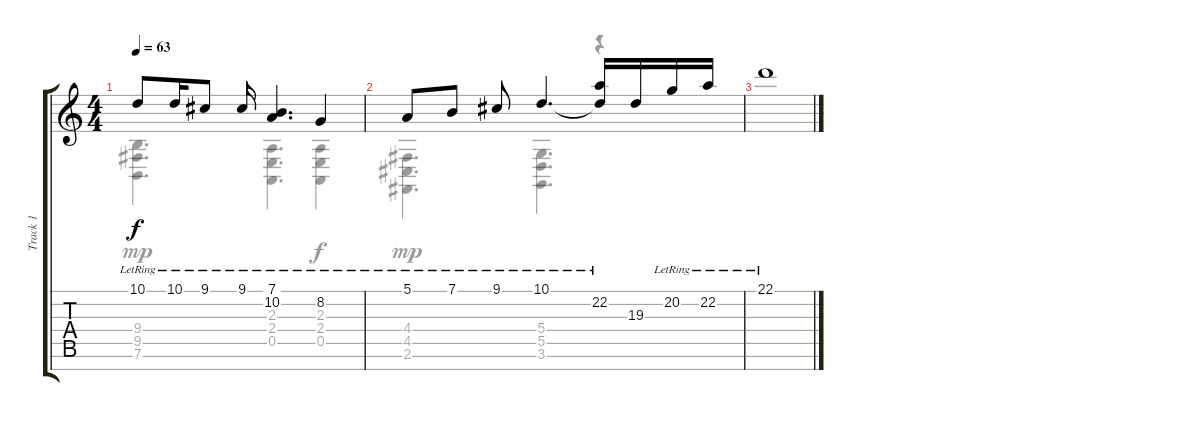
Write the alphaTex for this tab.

\track ("Track 1" "Track 1") {instrument brightacousticpiano}
\staff {score tabs}
\tuning (E4 B3 G3 D3 A2 E2 B1) {hide}
\voice
\ts (4 4)
\tempo 63
\clef g2
\ks c
10.1{lr}.8{dy f} 10.1{lr}.16 9.1{lr}.8 9.1{lr}.16 (7.1{lr} 10.2{lr}).4{d} 8.2{lr}.4 |
5.1{lr}.8 7.1{lr}.8 9.1{lr}.8 10.1{lr}.4{d} (10.1{t} 22.2{lr}).16 19.3.16 20.2{lr}.16 22.2{lr}.16 |
22.1{lr}.1 |
\voice
\clef g2
\ottava regular
\simile none
\ks c
(9.4 9.5 7.6).4{d dy mp} (2.3 2.4 0.5).4{d} (2.3 2.4 0.5).4{dy f} |
(4.4 4.5 2.6).4{d dy mp} (5.4 5.5 3.6).4{d} r.4 |
|
